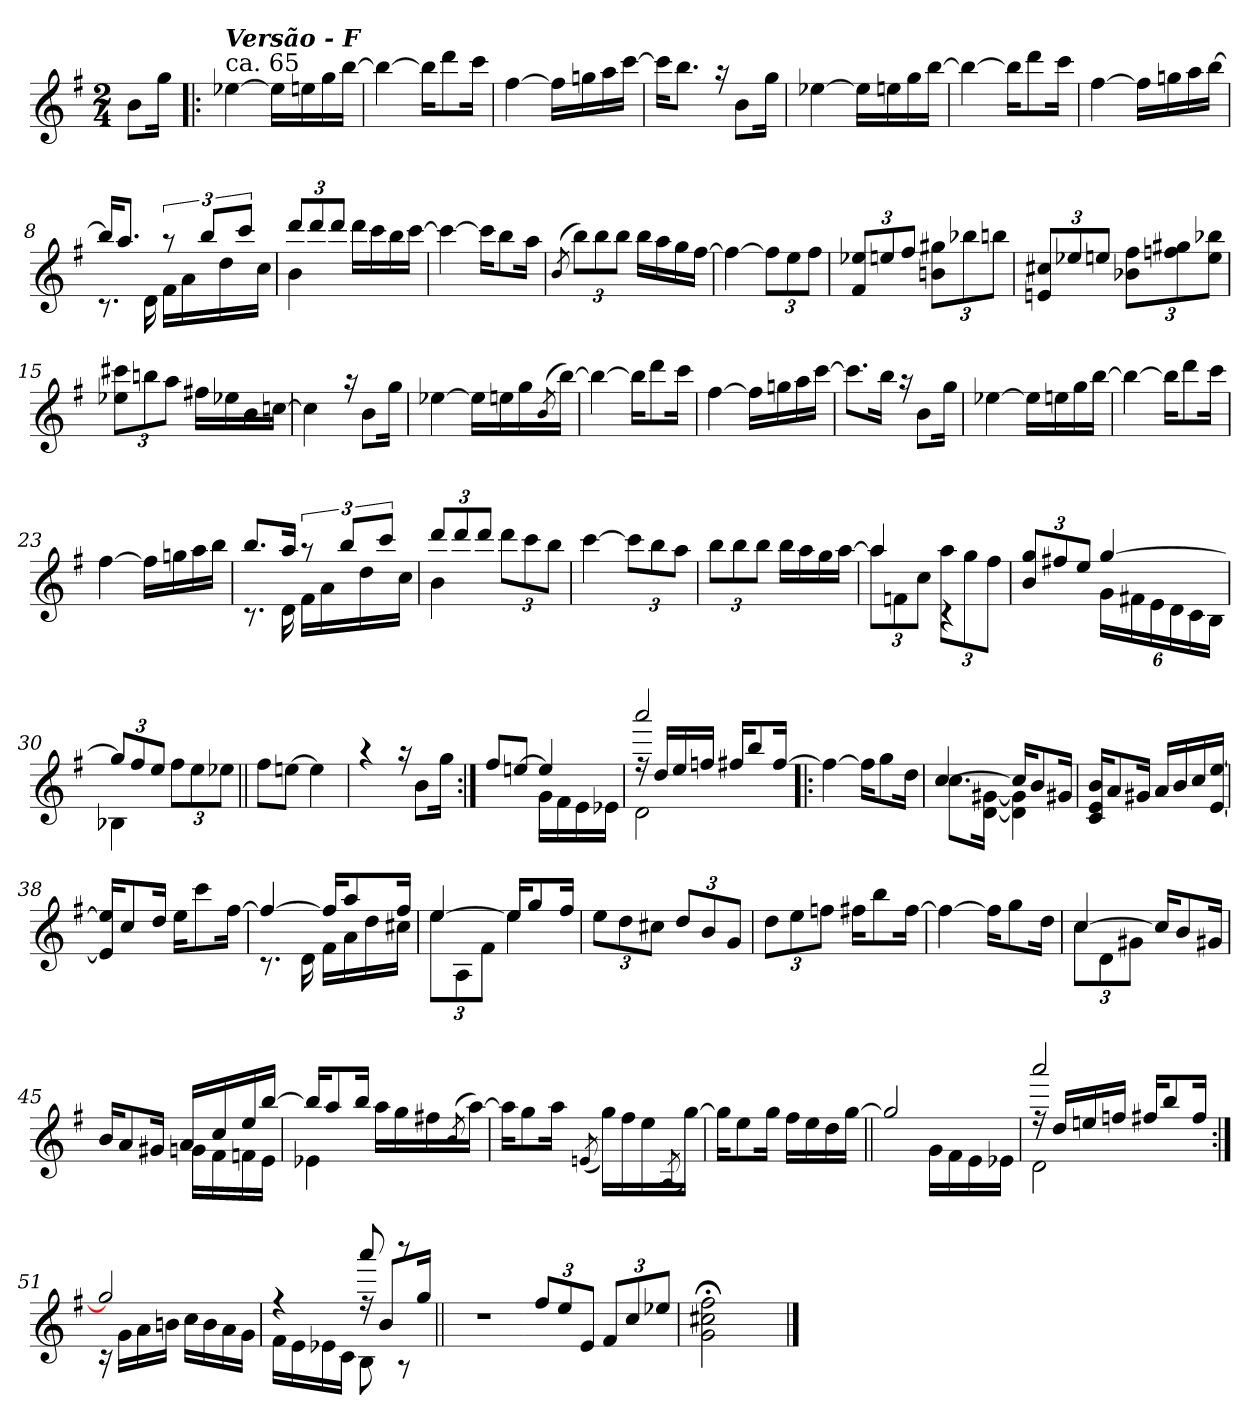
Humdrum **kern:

**kern
*part1
*staff1
*clefG2
*ITrd4c7
*k[]
*C:
*M2/4
=
8e\L
16cc\Jk
=1!|:
*^
!LO:TX:a:t=ca. 65	!
!LO:TX:a:Bi:t=Versão - F	!
[<4a-X\	2ryy
16a-\LL]	.
16an\	.
16cc\	.
[<16ee\JJ	.
=2	=2
4ee\_	4ryy
16ee\KL]	4ryy
8gg\	.
16ff\Jk	.
=3	=3
[<4b\	4ryy
16b\LL]	4ryy
16ccn\	.
16dd\	.
[<16ff\JJ	.
=4	=4
16ff\KL]	4ryy
8.ee\J	.
16raa	4ryy
8e\L	.
16cc\Jk	.
!!LO:LB:g=z	!!
=5	=5
[<4a-X\	2ryy
16a-\LL]	.
16an\	.
16cc\	.
[<16ee\JJ	.
=6	=6
4ee\_	4ryy
16ee\KL]	4ryy
8gg\	.
16ff\Jk	.
=7	=7
[<4b\	4ryy
16b\LL]	4ryy
16ccn\	.
16dd\	.
[<16ee\JJ	.
=8	=8
*	*^
16ee/KL]	8.rc	2ryy
8.dd/J	.	.
.	16G!\	.
12raa	16B!\LL	.
.	16d!\	.
12ee/L	.	.
.	16g!\	.
12ff/J	.	.
.	16f!\JJ	.
!!LO:LB:g=z	!!	!!
=9	=9	=9
12gg/L	4e!\	2ryy
12gg/	.	.
12gg/J	.	.
16gg\LL	4ryy	.
16ff\	.	.
16ee\	.	.
[>16ff\JJ	.	.
*	*v	*v
=10	=10
4ff\_	2ryy
16ff\KL]	.
8ee\	.
16dd\Jk	.
=11	=11
(>8qe/	.
12ee\L)	2ryy
12ee\	.
12ee\J	.
16ee\LL	.
16dd\	.
16cc\	.
[<16b\JJ	.
=12	=12
4b\_	2ryy
12b\L]	.
12a\	.
12b\J	.
!!LO:LB:g=z	!!
=13	=13
12B/ 12a-X/L	4ryy
12an/	.
12b/J	.
12en\ 12cc#X\L	4ryy
12ee-X\	.
12een\J	.
=14	=14
12An/ 12f#X/L	4ryy
12a-X/	.
12an/J	.
12e-X\ 12b\L	4ryy
12b-X\ 12cc#X\	.
12a\ 12ee-X\J	.
=15	=15
12a-X\ 12ff#X\L	2ryy
12een\	.
12dd\J	.
16bn\LL	.
16a-X\	.
16e\	.
[<16fn\JJ	.
=16	=16
4f\]	4ryy
16raa	4ryy
8e\L	.
16cc\Jk	.
!!LO:LB:g=z	!!
=17	=17
[>4a-X\	2ryy
16a-\LL]	.
16an\	.
16cc\	.
(>8qe/	.
[>16ee\JJ)	.
=18	=18
4ee\_	4ryy
16ee\KL]	4ryy
8gg\	.
16ff\Jk	.
=19	=19
[<4b\	4ryy
16b\LL]	4ryy
16ccn\	.
16dd\	.
[<16ff\JJ	.
=20	=20
8.ff\L]	4ryy
16ee\Jk	.
16raa	4ryy
8e\L	.
16cc\Jk	.
!!LO:LB:g=z	!!
=21	=21
[<4a-X\	2ryy
16a-\LL]	.
16an\	.
16cc\	.
[<16ee\JJ	.
=22	=22
4ee\_	4ryy
16ee\KL]	4ryy
8gg\	.
16ff\Jk	.
=23	=23
[<4b\	4ryy
16b\LL]	4ryy
16ccn\	.
16dd\	.
16ee\JJ	.
=24	=24
*	*^
8.ee/L	8.rc	2ryy
16dd/Jk	16G!\	.
12raa	16B!\LL	.
.	16d!\	.
12ee/L	.	.
.	16g!\	.
12ff/J	.	.
.	16f!\JJ	.
!!LO:LB:g=z	!!	!!
=25	=25	=25
12gg/L	4e!\	2ryy
12gg/	.	.
12gg/J	.	.
12gg\L	4ryy	.
12ff\	.	.
12ee\J	.	.
*	*v	*v
=26	=26
[<4ff\	2ryy
12ff\L]	.
12ee\	.
12dd\J	.
=27	=27
12ee\L	2ryy
12ee\	.
12ee\J	.
16ee\LL	.
16dd\	.
16cc\	.
[<16dd\JJ	.
=28	=28
*	*^
4dd/]	12dd\L	4ryy
.	12B-X\	.
.	12f\J	.
12dd\L	4rc	4ryy
12cc\	.	.
12b\J	.	.
!!LO:LB:g=z	!!	!!
=29	=29	=29
12e/ 12cc/L	4ryy	4ryy
12bn/	.	.
12a/J	.	.
[>4cc/	24c!\LL	4ryy
.	24Bn!\	.
.	24A!\	.
.	24G!\	.
.	24F!\	.
.	24E!\JJ	.
=30	=30	=30
12cc/L]	4E-X!\	4ryy
12b/	.	.
12a/J	.	.
12b\L	4ryy	4ryy
12a\	.	.
12a-X\J	.	.
*	*v	*v
=31||	=31||
8b\L	4ryy
[<8an\J	.
4a\]	4ryy
=32	=32
4raa	2ryy
16raa	.
8e\L	.
16cc\Jk	.
!!LO:PB:g=z	!!
=33:|!	=33:|!
*	*^
8b/L	4ryy	2ryy
[>8an/J	.	.
4a/]	16c!\LL	.
.	16B!\	.
.	16A!\	.
.	16A-X!\JJ	.
=34	=34	=34
*	*	*^
!	!	!	!LO:N:head=open
16rff	2G!\	2ryy	2ddd/
16g/LL	.	.	.
16a/	.	.	.
16b-X/JJ	.	.	.
16bn/KL	.	.	.
8ee/	.	.	.
[>16b/Jk	.	.	.
*	*v	*v	*v
=35!|:	=35!|:
4b\_	4ryy
16b\KL]	4ryy
8cc\	.
16g\Jk	.
=36	=36
*	*^
[>4f/	8.f\L	2ryy
.	[<16G\ [<16c#X\Jk	.
16f/KL]	4G\] 4c#\]	.
8e/	.	.
16c#X/Jk	.	.
*	*v	*v
!!LO:LB:g=z
=37	=37
16F/ 16A/ 16e/KL	4ryy
8d/	.
16c#X/Jk	.
16d/LL	4ryy
16e/	.
16f/	.
[>16A/ [>16a/JJ	.
=38	=38
16A/] 16a/]KL	4ryy
8f/	.
16g/Jk	.
16a\KL	4ryy
8ff\	.
[<16b\Jk	.
=39	=39
*	*^
4b/_	8.rc	2ryy
.	16G!\	.
16b/KL]	16B!\LL	.
8dd/	16d!\	.
.	16g!\	.
16b/Jk	16f#X!\JJ	.
=40	=40	=40
[>4a/	12a\L	2ryy
.	12D\	.
.	12B\J	.
16a/KL]	4a\	.
8cc/	.	.
16b/Jk	.	.
*	*v	*v
!!LO:LB:g=z
=41	=41
12a\L	2ryy
12g\	.
12f#X\J	.
12g/L	.
12e/	.
12c/J	.
=42	=42
12g\L	4ryy
12a\	.
12b-X\J	.
16bn\KL	4ryy
8ee\	.
[<16b\Jk	.
=43	=43
4b\_	4ryy
16b\KL]	4ryy
8cc\	.
16g\Jk	.
=44	=44
*	*^
[>4f/	12f\L	2ryy
.	12G\	.
.	12c#X\J	.
16f/KL]	4ryy	.
8e/	.	.
16c#X/Jk	.	.
!!LO:LB:g=z	!!	!!
=45	=45	=45
16e/KL	4ryy	2rffyy
8d/	.	.
16c#X/Jk	.	.
16d/LL	16cn!\LL	.
16f/	16B!\	.
16a/	16B-X!\	.
[>16ee/JJ	16A!\JJ	.
=46	=46	=46
16ee/KL]	4A-X!\	2ryy
8dd/	.	.
16ee/Jk	.	.
16dd\LL	4ryy	.
16cc\	.	.
16bn\	.	.
(>8qe/	.	.
[<16dd\JJ)	.	.
*	*v	*v
=47	=47
16dd\KL]	4ryy
8cc\	.
16dd\Jk	.
(>8qAn/	.
16cc\LL)	4ryy
16b\	.
16a\	.
(8qD/	.
[>16cc\JJ)	.
=48	=48
16cc\KL]	4ryy
8a\	.
16cc\Jk	.
16b\LL	4ryy
16a\	.
16g\	.
[<16cc\JJ	.
!!LO:LB:g=z	!!
=49||	=49||
*	*^
2cc/]	4ryy	4ryy
.	16c!\LL	4ryy
.	16B!\	.
.	16A!\	.
.	16A-X!\JJ	.
=50	=50	=50
*	*	*^
!	!	!	!LO:N:head=open
16rff	2G!\	4ryy	2ddd/
16g/LL	.	.	.
16an/	.	.	.
16b-X/JJ	.	.	.
16bn/KL	.	4ryy	.
8ee/	.	.	.
16b/Jk	.	.	.
*	*	*v	*v
=51:|!	=51:|!	=51:|!
2cc/]	16rc	4ryy
.	16c!\LL	.
.	16d!\	.
.	16en!\JJ	.
.	16f!\LL	4ryy
.	16e!\	.
.	16d!\	.
.	16c!\JJ	.
=52	=52	=52
*	*	*^
4rff	16B!\LL	4ryy	4ryy
.	16A!\	.	.
.	16A-X!\	.	.
.	16F!\JJ	.	.
16rff	8E!\	4ryy	8ddd/
8e/L	.	.	.
.	8rA	.	8rbbb
16cc/Jk	.	.	.
*v	*v	*v	*v
=53||
2r
!!LO:LB:g=z
=54-
*^
12b/L	4ryy
12a/	.
12A/J	.
12B/L	4ryy
12f/	.
12a-X/J	.
=55	=55
2c\;< 2f#X\;< 2b\;<	4ryy
.	4ryy
*v	*v
==
*-
